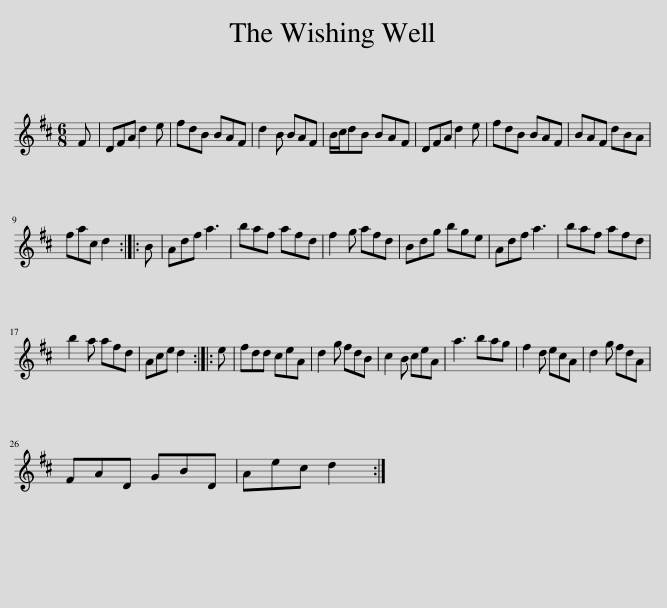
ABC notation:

X:1
L:1/8
M:6/8
I:linebreak $
K:D
V:1 treble
V:1
 F | DFA d2 e | fdB BAF | d2 B BAF | B/c/dB BAF | %5
 DFA d2 e | fdB BAF | BAF dBA |$ fac d2 :: B | %10
 Adf a3 | baf afd | f2 g afd | Bdg bge | Adf a3 | %15
 baf afd |$ b2 a afd | Ace d2 :: e | fdd ceA | %20
 d2 g fdB | c2 B ceA | a3 bag | f2 d ecA | d2 g fdA |$ %25
 FAD GBD | Aec d2 :| %27
